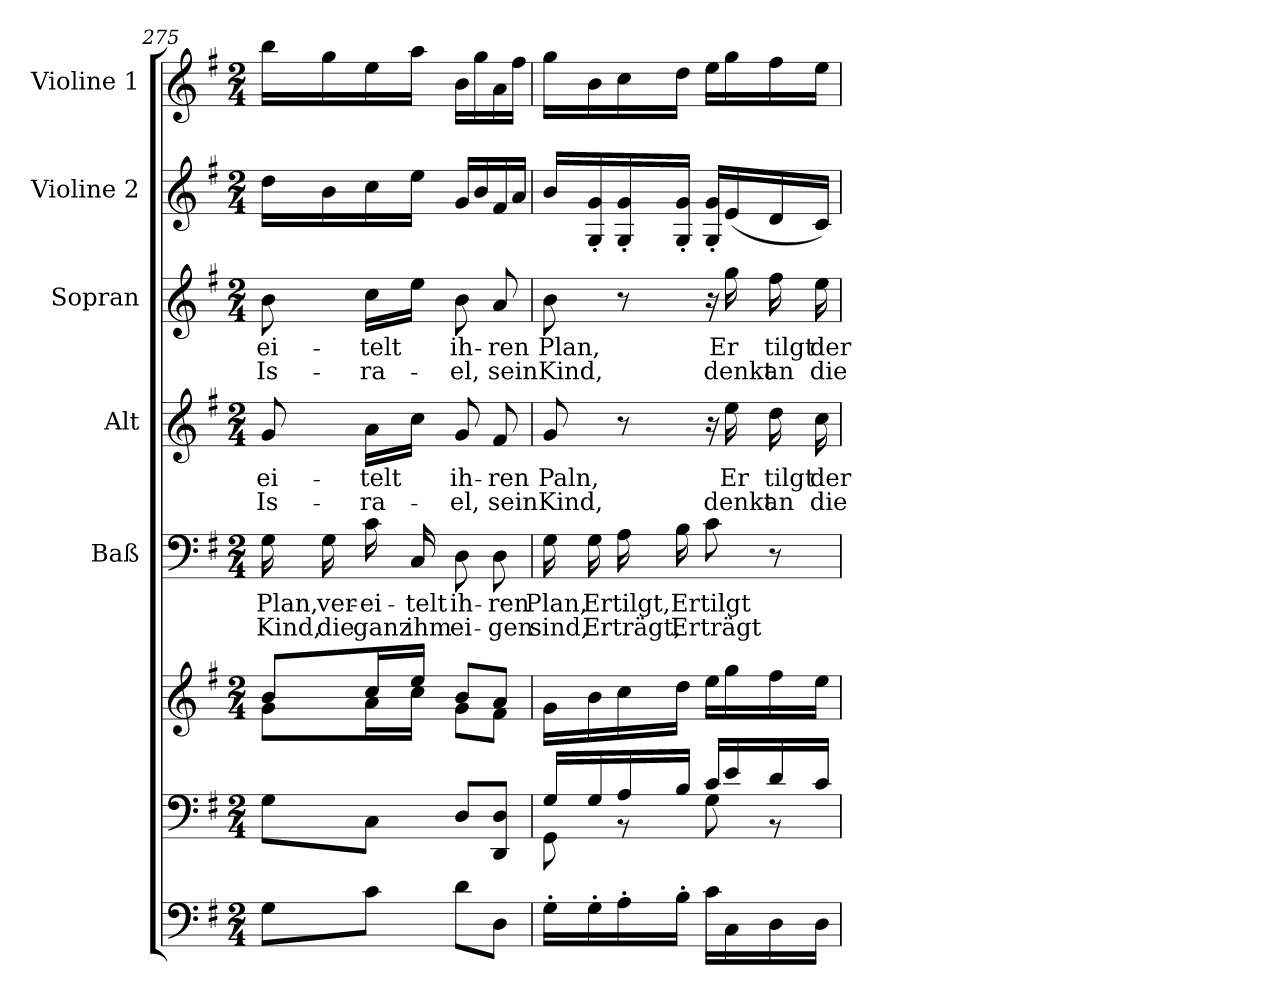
**kern	**kern	**kern	**kern	**text	**text	**kern	**text	**text	**kern	**text	**text	**kern	**kern
*part7	*part6	*part6	*part5	*part5	*part5	*part4	*part4	*part4	*part3	*part3	*part3	*part2	*part1
*staff8	*staff7	*staff6	*staff5	*staff5	*staff5	*staff4	*staff4	*staff4	*staff3	*staff3	*staff3	*staff2	*staff1
*	*	*	*I"Baß	*	*	*I"Alt	*	*	*I"Sopran	*	*	*I"Violine 2	*I"Violine 1
*	*	*	*	*	*	*	*	*	*	*	*	*I'Vln	*I'Vln
*clefF4	*clefF4	*clefG2	*clefF4	*	*	*clefG2	*	*	*clefG2	*	*	*clefG2	*clefG2
*ITrd7c12	*	*	*	*	*	*	*	*	*	*	*	*	*
*k[f#]	*k[f#]	*k[f#]	*k[f#]	*	*	*k[f#]	*	*	*k[f#]	*	*	*k[f#]	*k[f#]
*G:	*G:	*G:	*G:	*	*	*G:	*	*	*G:	*	*	*G:	*G:
*M2/4	*M2/4	*M2/4	*M2/4	*	*	*M2/4	*	*	*M2/4	*	*	*M2/4	*M2/4
=275	=275	=275	=275	=275	=275	=275	=275	=275	=275	=275	=275	=275	=275
*	*	*^	*	*	*	*	*	*	*	*	*	*	*
!	!	!	!	!	!LO:LY:b	!LO:LY:b	!	!LO:LY:b	!LO:LY:b	!	!LO:LY:b	!LO:LY:b	!	!
8GG\L	8G\L	8b/L	8g\L	16G\	Plan,	Kind,	8g/	-ei-	Is-	8b\	-ei-	Is-	16dd\LL	16bb\LL
!	!	!	!	!	!LO:LY:b	!LO:LY:b	!	!	!	!	!	!	!	!
.	.	.	.	16G\	ver-	die	.	.	.	.	.	.	16b\	16gg\
!	!	!	!	!	!LO:LY:b	!LO:LY:b	!	!LO:LY:b	!LO:LY:b	!	!LO:LY:b	!LO:LY:b	!	!
8C\J	8C\J	16cc/L	16a\L	16c\	-ei-	ganz	16a\LL	-telt	-ra-	16cc\LL	-telt	-ra-	16cc\	16ee\
!	!	!	!	!	!LO:LY:b	!LO:LY:b	!	!	!	!	!	!	!	!
.	.	16ee/JJ	16cc\JJ	16C/	-telt	ihm	16cc\JJ	.	.	16ee\JJ	.	.	16ee\JJ	16aa\JJ
!	!	!	!	!	!LO:LY:b	!LO:LY:b	!	!LO:LY:b	!LO:LY:b	!	!LO:LY:b	!LO:LY:b	!	!
8D\L	8D/L	8b/L	8g\L	8D\	ih-	ei-	8g/	ih-	-el,	8b\	ih-	-el,	16g/LL	16b\LL
.	.	.	.	.	.	.	.	.	.	.	.	.	16b/	16gg\
!	!	!	!	!	!LO:LY:b	!LO:LY:b	!	!LO:LY:b	!LO:LY:b	!	!LO:LY:b	!LO:LY:b	!	!
8DD\J	8DD/ 8D/J	8a/J	8f#\J	8D\	-ren	-gen	8f#/	-ren	sein	8a/	-ren	sein	16f#/	16a\
.	.	.	.	.	.	.	.	.	.	.	.	.	16a/JJ	16ff#\JJ
*	*	*v	*v	*	*	*	*	*	*	*	*	*	*	*
=276	=276	=276	=276	=276	=276	=276	=276	=276	=276	=276	=276	=276	=276
*	*^	*	*	*	*	*	*	*	*	*	*	*	*
!	!	!	!	!	!LO:LY:b	!LO:LY:b	!	!LO:LY:b	!LO:LY:b	!	!LO:LY:b	!LO:LY:b	!	!
16GG'>\LL	16G/LL	8GG\	16g\LL	16G\	Plan,	sind,	8g/	Paln,	Kind,	8b\	Plan,	Kind,	16b/LL	16gg\LL
!	!	!	!	!	!LO:LY:b	!LO:LY:b	!	!	!	!	!	!	!	!
16GG'>\	16G/	.	16b\	16G\	Er	Er	.	.	.	.	.	.	16G/'< 16g/'<	16b\
!	!	!	!	!	!LO:LY:b	!LO:LY:b	!	!	!	!	!	!	!	!
16AA'>\	16A/	8rBB	16cc\	16A\	tilgt,	trägt,	8r	.	.	8r	.	.	16G/'< 16g/'<	16cc\
!	!	!	!	!	!LO:LY:b	!LO:LY:b	!	!	!	!	!	!	!	!
16BB'>\JJ	16B/JJ	.	16dd\JJ	16B\	Er	Er	.	.	.	.	.	.	16G/'< 16g/'<JJ	16dd\JJ
!	!	!	!	!	!LO:LY:b	!LO:LY:b	!	!	!	!	!	!	!	!
16C\LL	16c/LL	8G\	16ee\LL	8c\	tilgt	trägt	16r	.	.	16r	.	.	16G/'< 16g/'<LL	16ee\LL
!	!	!	!	!	!	!	!	!LO:LY:b	!LO:LY:b	!	!LO:LY:b	!LO:LY:b	!	!
16CC\	16e/	.	16gg\	.	.	.	16ee\	Er	denkt	16gg\	Er	denkt	(<16e/	16gg\
!	!	!	!	!	!	!	!	!LO:LY:b	!LO:LY:b	!	!LO:LY:b	!LO:LY:b	!	!
16DD\	16d/	8rBB	16ff#\	8r	.	.	16dd\	tilgt	an	16ff#\	tilgt	an	16d/	16ff#\
!	!	!	!	!	!	!	!	!LO:LY:b	!LO:LY:b	!	!LO:LY:b	!LO:LY:b	!	!
16DD\JJ	16c/JJ	.	16ee\JJ	.	.	.	16cc\	der	die	16ee\	der	die	16c/JJ)	16ee\JJ
*	*v	*v	*	*	*	*	*	*	*	*	*	*	*	*
=	=	=	=	=	=	=	=	=	=	=	=	=	=
*-	*-	*-	*-	*-	*-	*-	*-	*-	*-	*-	*-	*-	*-
